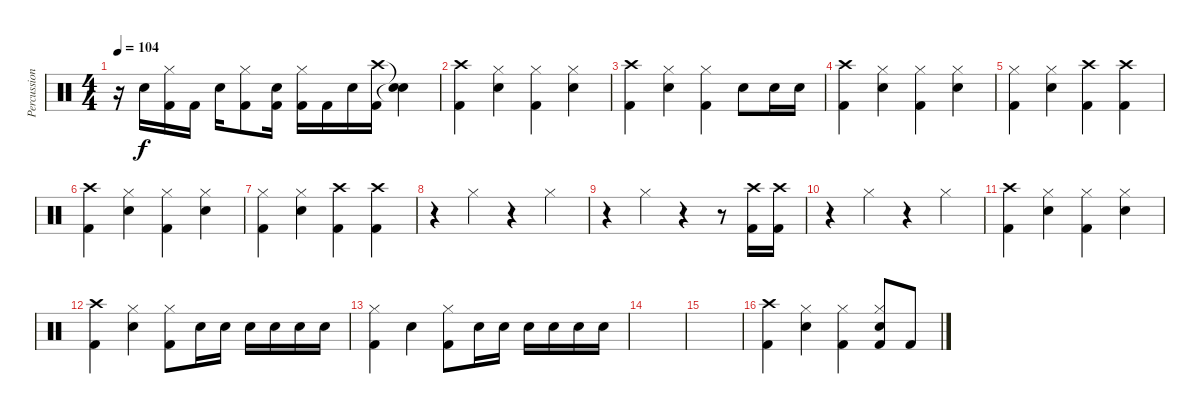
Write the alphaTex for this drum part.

\track ("Percussion" "Percussion") {instrument percussion}
\staff {score}
\articulation defaults
\ts (4 4)
\tempo 104
\clef neutral
\ks c
r.16{dy f} "Snare (hit) 2".16 ("Hi-Hat (closed)" "Kick (hit) 2").16 "Kick (hit) 2".16 "Snare (hit) 2".16 ("Hi-Hat (closed)" "Kick (hit) 2").8 ("Snare (hit) 2" "Kick (hit) 2").16 ("Hi-Hat (closed)" "Kick (hit) 2").16 "Kick (hit) 2".16 "Snare (hit) 2".16 ("Crash high (hit)" "Kick (hit) 2").16 ("Snare (hit)"{t} "Snare (hit)"{t}).4 |
("Crash high (hit)" "Kick (hit) 2").4 ("Hi-Hat (closed)" "Snare (hit) 2").4 ("Hi-Hat (closed)" "Kick (hit) 2").4 ("Hi-Hat (closed)" "Snare (hit) 2").4 |
("Crash high (hit)" "Kick (hit) 2").4 ("Hi-Hat (closed)" "Snare (hit) 2").4 ("Hi-Hat (closed)" "Kick (hit) 2").4 "Snare (hit) 2".8 "Snare (hit) 2".16 "Snare (hit) 2".16 |
("Crash high (hit)" "Kick (hit) 2").4 ("Hi-Hat (closed)" "Snare (hit) 2").4 ("Hi-Hat (closed)" "Kick (hit) 2").4 ("Hi-Hat (closed)" "Snare (hit) 2").4 |
("Hi-Hat (closed)" "Kick (hit) 2").4 ("Hi-Hat (closed)" "Snare (hit) 2").4 ("Crash high (hit)" "Kick (hit) 2").4 ("Crash high (hit)" "Kick (hit) 2").4 |
("Crash high (hit)" "Kick (hit) 2").4 ("Hi-Hat (closed)" "Snare (hit) 2").4 ("Hi-Hat (closed)" "Kick (hit) 2").4 ("Hi-Hat (closed)" "Snare (hit) 2").4 |
("Hi-Hat (closed)" "Kick (hit) 2").4 ("Hi-Hat (closed)" "Snare (hit) 2").4 ("Crash high (hit)" "Kick (hit) 2").4 ("Crash high (hit)" "Kick (hit) 2").4 |
r.4 "Hi-Hat (closed)".4 r.4 "Hi-Hat (closed)".4 |
r.4 "Hi-Hat (closed)".4 r.4 r.8 ("Crash high (hit)" "Kick (hit) 2").16 ("Crash high (hit)" "Kick (hit) 2").16 |
r.4 "Hi-Hat (closed)".4 r.4 "Hi-Hat (closed)".4 |
("Crash high (hit)" "Kick (hit) 2").4 ("Hi-Hat (closed)" "Snare (hit) 2").4 ("Hi-Hat (closed)" "Kick (hit) 2").4 ("Hi-Hat (closed)" "Snare (hit) 2").4 |
("Crash high (hit)" "Kick (hit) 2").4 ("Hi-Hat (closed)" "Snare (hit) 2").4 ("Hi-Hat (closed)" "Kick (hit) 2").8 "Snare (hit) 2".16 "Snare (hit) 2".16 "Snare (hit) 2".16 "Snare (hit) 2".16 "Snare (hit) 2".16 "Snare (hit) 2".16 |
("Hi-Hat (closed)" "Kick (hit) 2").4 "Snare (hit) 2".4 ("Hi-Hat (closed)" "Kick (hit) 2").8 "Snare (hit) 2".16 "Snare (hit) 2".16 "Snare (hit) 2".16 "Snare (hit) 2".16 "Snare (hit) 2".16 "Snare (hit) 2".16 |
|
|
("Crash high (hit)" "Kick (hit) 2").4 ("Hi-Hat (closed)" "Snare (hit) 2").4 ("Hi-Hat (closed)" "Kick (hit) 2").4 ("Hi-Hat (closed)" "Snare (hit) 2" "Kick (hit) 2").8 "Kick (hit) 2".8
